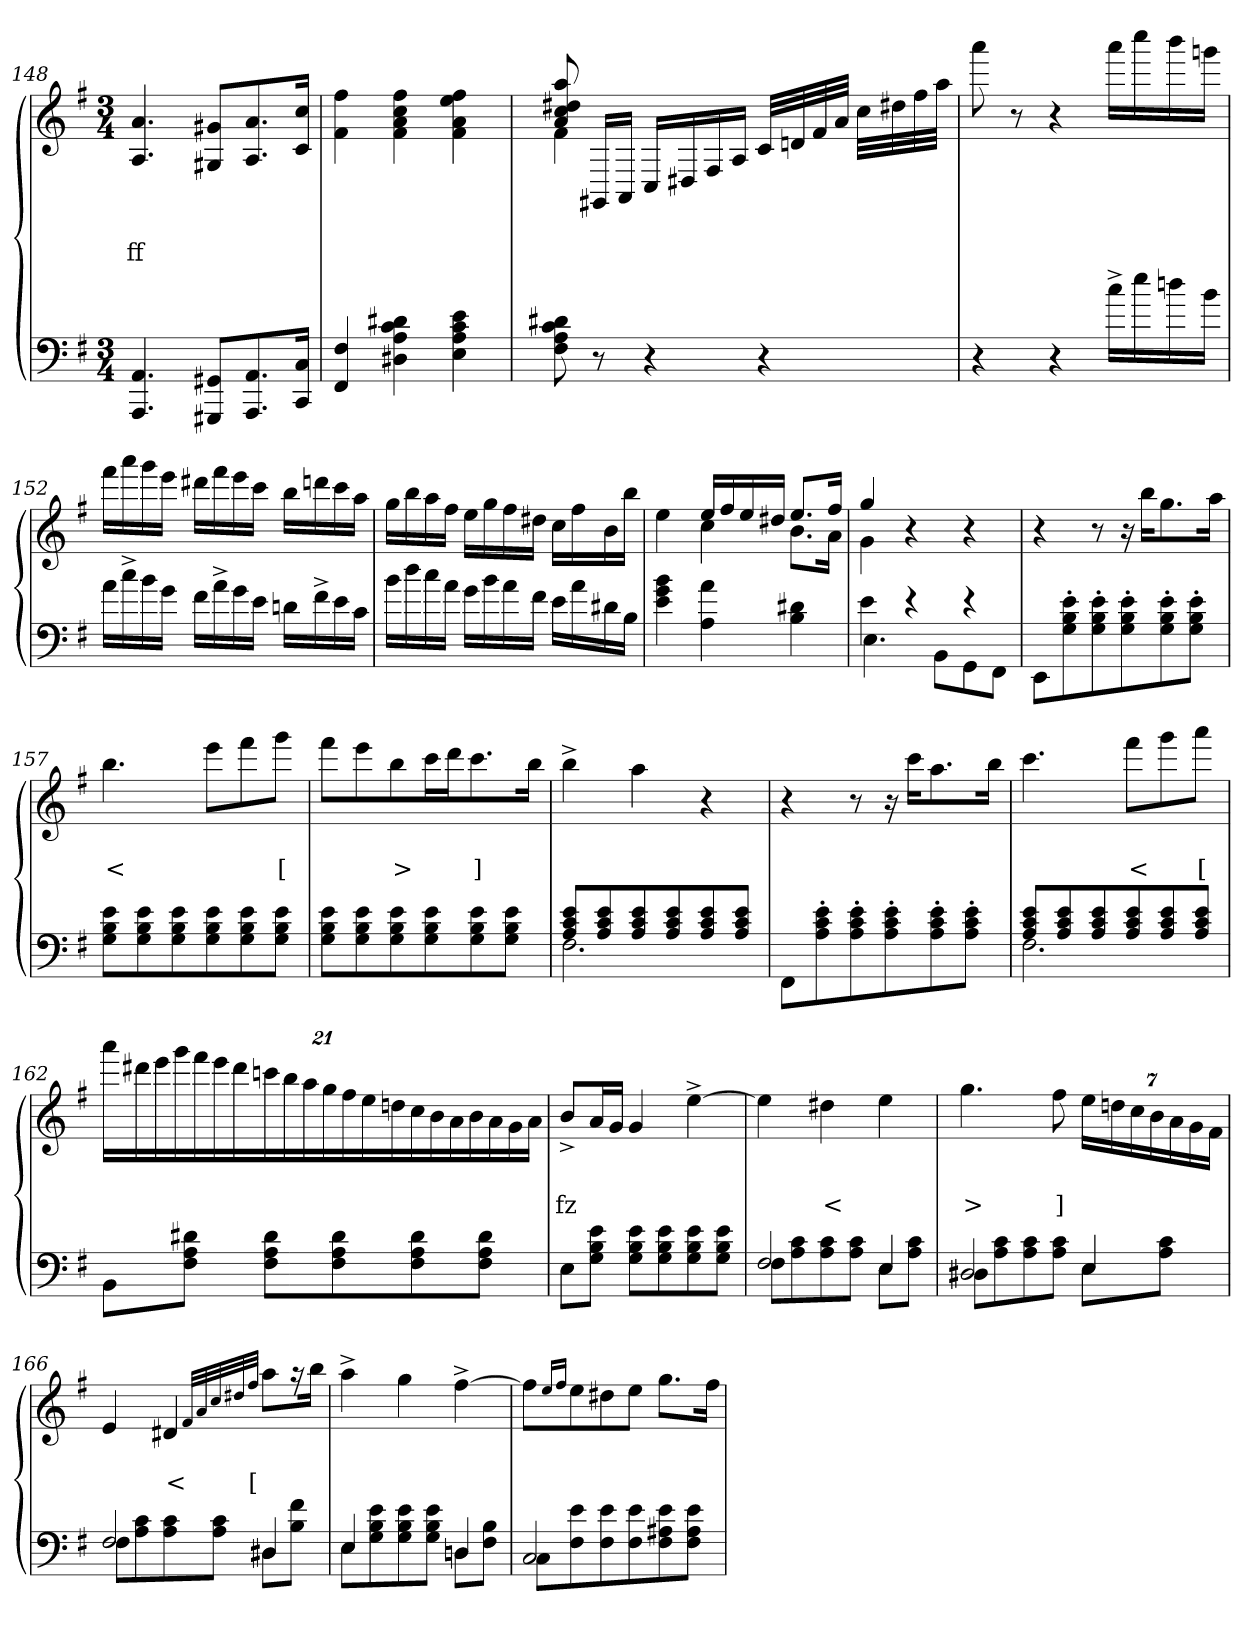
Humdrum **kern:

**kern	**kern	**text	**text	**text
*part2	*part1	*part1	*part1	*part1
*staff2	*staff1	*staff1	*staff1	*staff1
*clefF4	*clefG2	*	*	*
*k[f#]	*k[f#]	*	*	*
*M3/4	*M3/4	*	*	*
=148	=148	=148	=148	=148
4.AA 4.AAA/	4.a 4.A	.	ff	.
8GG#X 8GGG#X/L	8g#X 8G#XL	.	.	.
8.AA 8.AAA/	8.a 8.A	.	.	.
16C 16CC/Jk	16cc 16cJk	.	.	.
=149	=149	=149	=149	=149
4F# 4FF#	4ff# 4f#	.	.	.
4d#X 4c 4A 4D#X	4ff# 4cc 4a 4f#	.	.	.
4e 4c 4A 4E	4ff# 4ee 4a 4f#	.	.	.
=150	=150	=150	=150	=150
*	*^	*	*	*
8d#X 8c 8A 8F#	8aa 8dd#X 8cc 8a/	4f#	.	.	.
8r	16GG#XLL	.	.	.	.
.	16AAJJ	.	.	.	.
4r	16CLL	2ryy	.	.	.
.	16D#	.	.	.	.
.	16F#	.	.	.	.
.	16AJJ	.	.	.	.
4r	32cLLL	.	.	.	.
.	32dn	.	.	.	.
.	32f#	.	.	.	.
.	32aJJJ	.	.	.	.
.	32cc\LLL	.	.	.	.
.	32dd#X	.	.	.	.
.	32ff#	.	.	.	.
.	32aaJJJ	.	.	.	.
*	*v	*v	*	*	*
=151	=151	=151	=151	=151
4r	8aaa	.	.	.
.	8r	.	.	.
4r	4r	.	.	.
16cc^>LL	16aaaLL	.	.	.
16ee	16cccc	.	.	.
16ddn	16bbb	.	.	.
16bJJ	16gggnJJ	.	.	.
=152	=152	=152	=152	=152
16aLL	16fff#LL	.	.	.
16cc^>	16aaa	.	.	.
16b	16ggg	.	.	.
16gJJ	16eeeJJ	.	.	.
16f#LL	16ddd#XLL	.	.	.
16a^>	16fff#	.	.	.
16g	16eee	.	.	.
16eJJ	16cccJJ	.	.	.
16dnLL	16bbLL	.	.	.
16f#^>	16dddn	.	.	.
16e	16ccc	.	.	.
16cJJ	16aaJJ	.	.	.
=153	=153	=153	=153	=153
16bLL	16ggLL	.	.	.
16dd	16bb	.	.	.
16cc	16aa	.	.	.
16aJJ	16ff#JJ	.	.	.
16gLL	16eeLL	.	.	.
16b	16gg	.	.	.
16a	16ff#	.	.	.
16f#JJ	16dd#XJJ	.	.	.
16eLL	16ccLL	.	.	.
16a	16ff#	.	.	.
16d#X	16b	.	.	.
16BJJ	16bbJJ	.	.	.
=154	=154	=154	=154	=154
*	*^	*	*	*
4b 4g 4e	4ee	4ryy	.	.	.
4a 4A	16eeLL	4cc	.	.	.
.	16ff#	.	.	.	.
.	16ee	.	.	.	.
.	16dd#XJJ	.	.	.	.
4d#X 4B	8.eeL	8.bL	.	.	.
.	16ff#Jk	16aJk	.	.	.
=155	=155	=155	=155	=155	=155
*^	*	*	*	*	*
4e\	4.E	4gg	4g	.	.	.
4r	.	4r	2ryy	.	.	.
.	8BBL	.	.	.	.	.
4r	8GG	4r	.	.	.	.
.	8FF#J	.	.	.	.	.
*v	*v	*	*	*	*	*
*	*v	*v	*	*	*
=156	=156	=156	=156	=156
8EEL	4r	.	p	fz
8e'> 8B'> 8G'>	.	.	.	.
8e'> 8B'> 8G'>	8r	.	.	.
8e'> 8B'> 8G'>	16r	.	.	.
.	16bbKL	.	.	.
8e'> 8B'> 8G'>	8.gg	.	.	.
8e'> 8B'> 8G'>J	.	.	.	.
.	16aaJk	.	.	.
=157	=157	=157	=157	=157
8e 8B 8GL	4.bb	.	<	.
8e 8B 8G	.	.	.	.
8e 8B 8G	.	.	.	.
8e 8B 8G	8eeeL	.	.	.
8e 8B 8G	8fff#	.	.	.
8e 8B 8GJ	8gggJ	.	[	.
=158	=158	=158	=158	=158
8e 8B 8GL	8fff#L	.	.	.
8e 8B 8G	8eee	.	.	.
8e 8B 8G	8bb	.	>	.
8e 8B 8G	16cccL	.	.	.
.	16dddJ	.	.	.
8e 8B 8G	8.ccc	.	]	.
8e 8B 8GJ	.	.	.	.
.	16bbJk	.	.	.
=159	=159	=159	=159	=159
*^	*	*	*	*
8e 8c 8AL	2.F#	4bb^>	.	.	.
8e 8c 8A	.	.	.	.	.
8e 8c 8A	.	4aa	.	.	.
8e 8c 8A	.	.	.	.	.
8e 8c 8A	.	4r	.	.	.
8e 8c 8AJ	.	.	.	.	.
*v	*v	*	*	*	*
=160	=160	=160	=160	=160
8FF#L	4r	.	.	.
8e'> 8c'> 8A'>	.	.	.	.
8e'> 8c'> 8A'>	8r	.	.	.
8e'> 8c'> 8A'>	16r	.	.	.
.	16cccKL	.	.	.
8e'> 8c'> 8A'>	8.aa	.	.	.
8e'> 8c'> 8A'>J	.	.	.	.
.	16bbJk	.	.	.
=161	=161	=161	=161	=161
*^	*	*	*	*
8e 8c 8AL	2.F#	4.ccc	.	.	.
8e 8c 8A	.	.	.	.	.
8e 8c 8A	.	.	.	.	.
8e 8c 8A	.	8fff#L	.	<	.
8e 8c 8A	.	8ggg	.	.	.
8e 8c 8AJ	.	8aaaJ	.	[	.
*v	*v	*	*	*	*
=162	=162	=162	=162	=162
8BBL	28aaa\LL	.	.	.
.	28ddd#X	.	.	.
.	28eee	.	.	.
.	28ggg	.	.	.
8d#X 8A 8F#J	.	.	.	.
.	28fff#	.	.	.
.	28eee	.	.	.
.	28ddd#	.	.	.
8d# 8A 8F#L	28cccn	.	.	.
.	28bb	.	.	.
.	28aa	.	.	.
.	28gg	.	.	.
8d# 8A 8F#	.	.	.	.
.	28ff#	.	.	.
.	28ee	.	.	.
.	28ddn	.	.	.
8d# 8A 8F#	28cc	.	.	.
.	28b	.	.	.
.	28a	.	.	.
.	28b	.	.	.
8d# 8A 8F#J	.	.	.	.
.	28a	.	.	.
.	28g	.	.	.
.	28aJJ	.	.	.
=163	=163	=163	=163	=163
8EL	8b^>L	.	fz	.
8e 8B 8GJ	16aL	.	.	.
.	16gJJ	.	.	.
8e 8B 8GL	4g	.	.	.
8e 8B 8G	.	.	.	.
8e 8B 8G	[4ee^>	.	.	.
8e 8B 8GJ	.	.	.	.
=164	=164	=164	=164	=164
*^	*	*	*	*
2F#	8F#L	4ee]	.	.	.
.	8c 8A	.	.	.	.
.	8c 8A	4dd#X	.	<	.
.	8c 8AJ	.	.	.	.
4E	8EL	4ee	.	.	.
.	8c 8AJ	.	.	.	.
=165	=165	=165	=165	=165	=165
2D#X	8D#L	4.gg	.	>	.
.	8c 8A	.	.	.	.
.	8c 8A	.	.	.	.
.	8c 8AJ	8ff#	.	]	.
4E	8EL	28eeLL	.	.	.
.	.	28ddn	.	.	.
.	.	28cc	.	.	.
.	.	28b	.	.	.
.	8c 8AJ	.	.	.	.
.	.	28a	.	.	.
.	.	28g	.	.	.
.	.	28f#JJ	.	.	.
=166	=166	=166	=166	=166	=166
2F#	8F#L	4e	.	.	.
.	8c 8A	.	.	.	.
.	8c 8A	4d#X	.	<	.
.	8c 8AJ	.	.	.	.
.	.	32qqf#/LLL	.	.	.
.	.	32qqa/	.	.	.
.	.	32qqcc/	.	.	.
.	.	32qqdd#/	.	.	.
.	.	32qqff#/JJJ	.	.	.
4D#X	8D#L	8aaL	.	[	.
.	8f# 8BJ	16r	.	.	.
.	.	16bbJk	.	.	.
=167	=167	=167	=167	=167	=167
4E	8EL	4aa^>	.	.	.
.	8e 8B 8G	.	.	.	.
4ryy	8e 8B 8G	4gg	.	.	.
.	8e 8B 8GJ	.	.	.	.
4Dn	8DnL	[4ff#^>	.	.	.
.	8B 8F#J	.	.	.	.
=168	=168	=168	=168	=168	=168
2C	8CL	8ff#L]	.	.	.
.	.	16qqee/L	.	.	.
.	.	16qqff#/J	.	.	.
.	8e 8F#	8ee	.	.	.
.	8e 8F#	8dd#X	.	.	.
.	8e 8F#	8eeJ	.	.	.
4ryy	8e 8A#X 8F#	8.ggL	.	.	.
.	8e 8A# 8F#J	.	.	.	.
.	.	16ff#Jk	.	.	.
*v	*v	*	*	*	*
=	=	=	=	=
*-	*-	*-	*-	*-
